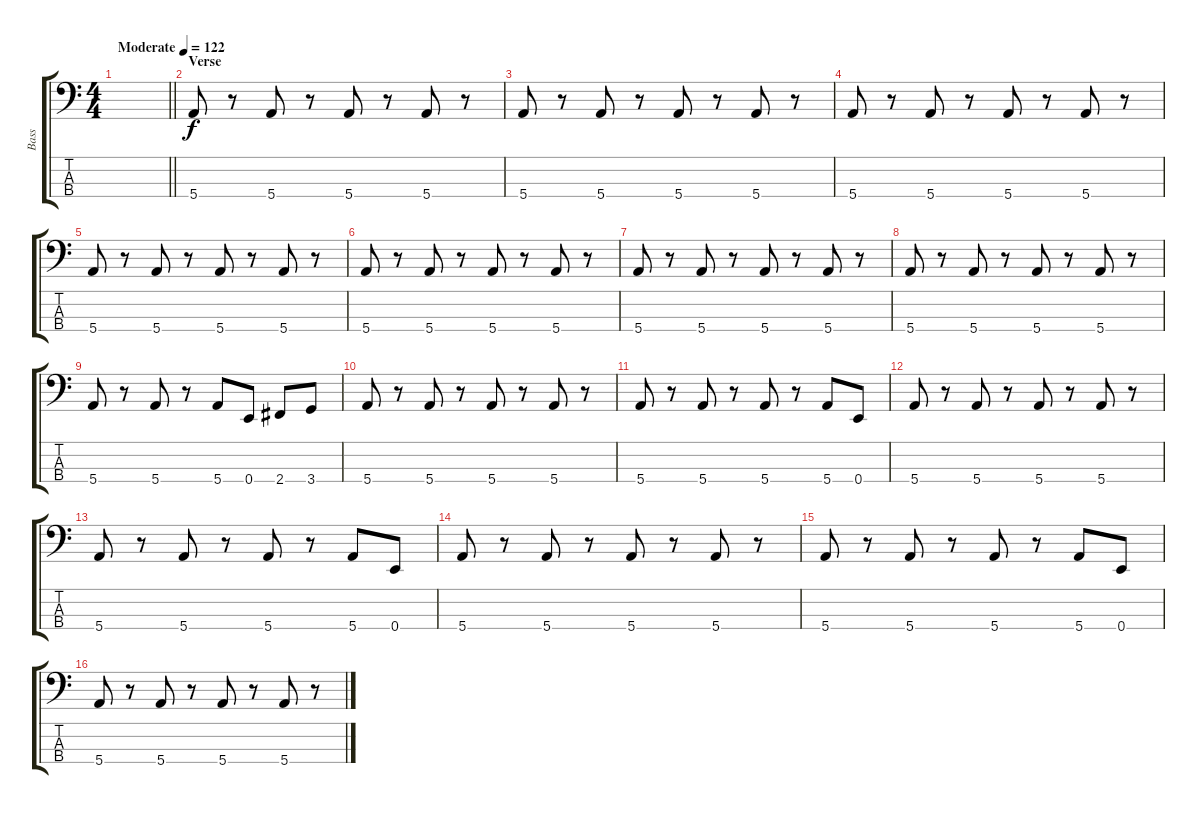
\track ("Bass" "Bass") {instrument electricbassfinger}
\staff {score tabs}
\tuning (G2 D2 A1 E1) {hide}
\ts (4 4)
\tempo (122 "Moderate")
\clef f4
\barLineRight lightlight
\ks c
|
\section ("" "Verse")
5.4.8 r.8 5.4.8 r.8 5.4.8 r.8 5.4.8 r.8 |
5.4.8 r.8 5.4.8 r.8 5.4.8 r.8 5.4.8 r.8 |
5.4.8 r.8 5.4.8 r.8 5.4.8 r.8 5.4.8 r.8 |
5.4.8 r.8 5.4.8 r.8 5.4.8 r.8 5.4.8 r.8 |
5.4.8 r.8 5.4.8 r.8 5.4.8 r.8 5.4.8 r.8 |
5.4.8 r.8 5.4.8 r.8 5.4.8 r.8 5.4.8 r.8 |
5.4.8 r.8 5.4.8 r.8 5.4.8 r.8 5.4.8 r.8 |
5.4.8 r.8 5.4.8 r.8 5.4.8 0.4.8 2.4.8 3.4.8 |
5.4.8 r.8 5.4.8 r.8 5.4.8 r.8 5.4.8 r.8 |
5.4.8 r.8 5.4.8 r.8 5.4.8 r.8 5.4.8 0.4.8 |
5.4.8 r.8 5.4.8 r.8 5.4.8 r.8 5.4.8 r.8 |
5.4.8 r.8 5.4.8 r.8 5.4.8 r.8 5.4.8 0.4.8 |
5.4.8 r.8 5.4.8 r.8 5.4.8 r.8 5.4.8 r.8 |
5.4.8 r.8 5.4.8 r.8 5.4.8 r.8 5.4.8 0.4.8 |
5.4.8 r.8 5.4.8 r.8 5.4.8 r.8 5.4.8 r.8
